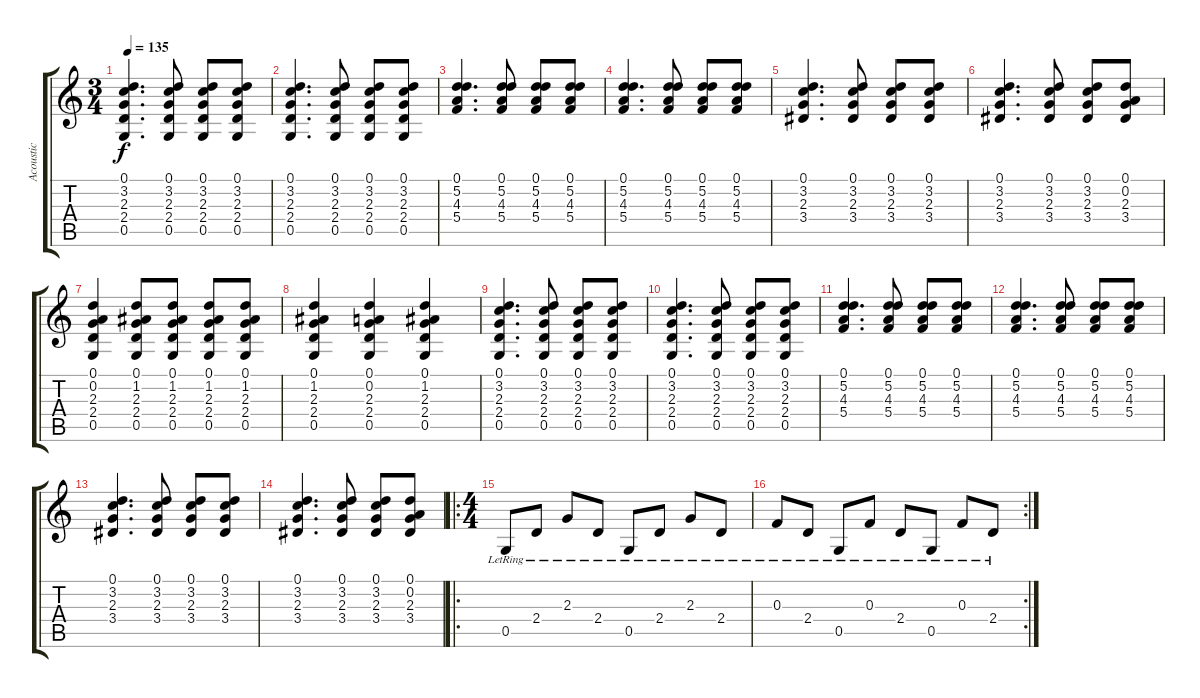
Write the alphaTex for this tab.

\track ("Acoustic" "Acoustic") {instrument acousticguitarsteel}
\staff {score tabs}
\tuning (D4 A3 F3 C3 G2 D2) {hide}
\ts (3 4)
\tempo 135
\clef g2
\ks c
(0.1 3.2 2.3 2.4 0.5).4{d dy f} (0.1 3.2 2.3 2.4 0.5).8 (0.1 3.2 2.3 2.4 0.5).8 (0.1 3.2 2.3 2.4 0.5).8 |
(0.1 3.2 2.3 2.4 0.5).4{d} (0.1 3.2 2.3 2.4 0.5).8 (0.1 3.2 2.3 2.4 0.5).8 (0.1 3.2 2.3 2.4 0.5).8 |
(0.1 5.2 4.3 5.4).4{d} (0.1 5.2 4.3 5.4).8 (0.1 5.2 4.3 5.4).8 (0.1 5.2 4.3 5.4).8 |
(0.1 5.2 4.3 5.4).4{d} (0.1 5.2 4.3 5.4).8 (0.1 5.2 4.3 5.4).8 (0.1 5.2 4.3 5.4).8 |
(0.1 3.2 2.3 3.4).4{d} (0.1 3.2 2.3 3.4).8 (0.1 3.2 2.3 3.4).8 (0.1 3.2 2.3 3.4).8 |
(0.1 3.2 2.3 3.4).4{d} (0.1 3.2 2.3 3.4).8 (0.1 3.2 2.3 3.4).8 (0.1 0.2 2.3 3.4).8 |
(0.1 0.2 2.3 2.4 0.5).4 (0.1 1.2 2.3 2.4 0.5).8 (0.1 1.2 2.3 2.4 0.5).8 (0.1 1.2 2.3 2.4 0.5).8 (0.1 1.2 2.3 2.4 0.5).8 |
(0.1 1.2 2.3 2.4 0.5).4 (0.1 0.2 2.3 2.4 0.5).4 (0.1 1.2 2.3 2.4 0.5).4 |
(0.1 3.2 2.3 2.4 0.5).4{d} (0.1 3.2 2.3 2.4 0.5).8 (0.1 3.2 2.3 2.4 0.5).8 (0.1 3.2 2.3 2.4 0.5).8 |
(0.1 3.2 2.3 2.4 0.5).4{d} (0.1 3.2 2.3 2.4 0.5).8 (0.1 3.2 2.3 2.4 0.5).8 (0.1 3.2 2.3 2.4 0.5).8 |
(0.1 5.2 4.3 5.4).4{d} (0.1 5.2 4.3 5.4).8 (0.1 5.2 4.3 5.4).8 (0.1 5.2 4.3 5.4).8 |
(0.1 5.2 4.3 5.4).4{d} (0.1 5.2 4.3 5.4).8 (0.1 5.2 4.3 5.4).8 (0.1 5.2 4.3 5.4).8 |
(0.1 3.2 2.3 3.4).4{d} (0.1 3.2 2.3 3.4).8 (0.1 3.2 2.3 3.4).8 (0.1 3.2 2.3 3.4).8 |
(0.1 3.2 2.3 3.4).4{d} (0.1 3.2 2.3 3.4).8 (0.1 3.2 2.3 3.4).8 (0.1 0.2 2.3 3.4).8 |
\ro
\ts (4 4)
0.5{lr}.8 2.4{lr}.8 2.3{lr}.8 2.4{lr}.8 0.5{lr}.8 2.4{lr}.8 2.3{lr}.8 2.4{lr}.8 |
\rc 2
0.3{lr}.8 2.4{lr}.8 0.5{lr}.8 0.3{lr}.8 2.4{lr}.8 0.5{lr}.8 0.3{lr}.8 2.4{lr}.8
